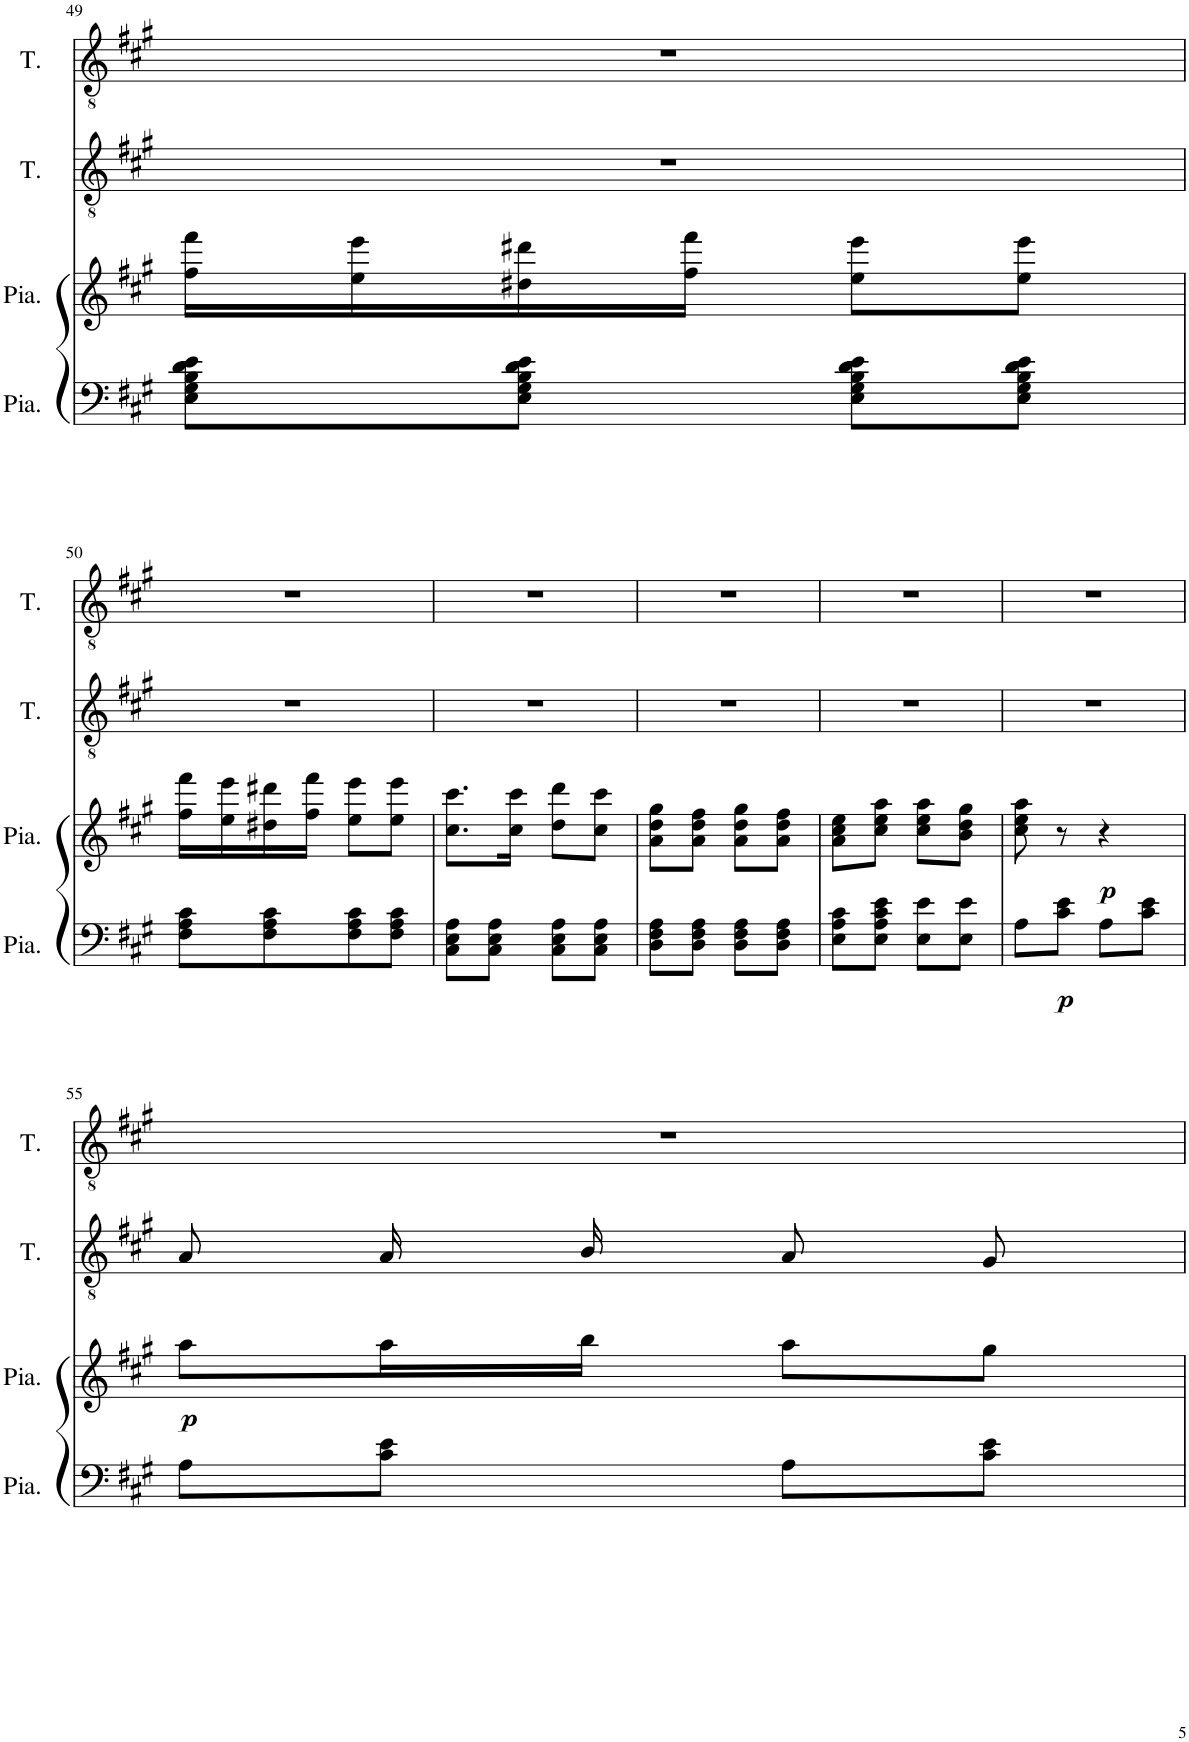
**kern	**dynam	**kern	**dynam	**kern	**kern
*part4	*part4	*part3	*part3	*part2	*part1
*staff4	*staff4	*staff3	*staff3	*staff2	*staff1
*I"Piano	*	*I"Piano	*	*I"Ténor	*I"Ténor
*I'Pia.	*	*I'Pia.	*	*I'T.	*I'T.
!!LO:PB:g=z
*clefF4	*	*clefG2	*	*clefGv2	*clefGv2
*	*	*	*	*Trd8c14	*Trd1c2
*k[f#c#g#]	*	*k[f#c#g#]	*	*k[f#c#g#]	*k[f#c#g#]
*M2/4	*	*M2/4	*	*M2/4	*M2/4
=49	=49	=49	=49	=49	=49
8E\ 8G#\ 8B\ 8d\ 8e\L	.	16ff#\ 16fff#\LL	.	2r	2r
.	.	16ee\ 16eee\	.	.	.
8E\ 8G#\ 8B\ 8d\ 8e\J	.	16dd#X\ 16ddd#X\	.	.	.
.	.	16ff#\ 16fff#\JJ	.	.	.
8E\ 8G#\ 8B\ 8d\ 8e\L	.	8ee\ 8eee\L	.	.	.
8E\ 8G#\ 8B\ 8d\ 8e\J	.	8ee\ 8eee\J	.	.	.
!!LO:LB:g=z
=50	=50	=50	=50	=50	=50
8F#\ 8A\ 8c#\L	.	16ff#\ 16fff#\LL	.	2r	2r
.	.	16ee\ 16eee\	.	.	.
8F#\ 8A\ 8c#\	.	16dd#X\ 16ddd#X\	.	.	.
.	.	16ff#\ 16fff#\JJ	.	.	.
8F#\ 8A\ 8c#\	.	8ee\ 8eee\L	.	.	.
8F#\ 8A\ 8c#\J	.	8ee\ 8eee\J	.	.	.
=51	=51	=51	=51	=51	=51
8C#\ 8E\ 8A\L	.	8.cc#\ 8.ccc#\L	.	2r	2r
8C#\ 8E\ 8A\J	.	.	.	.	.
.	.	16cc#\ 16ccc#\Jk	.	.	.
8C#\ 8E\ 8A\L	.	8dd\ 8ddd\L	.	.	.
8C#\ 8E\ 8A\J	.	8cc#\ 8ccc#\J	.	.	.
=52	=52	=52	=52	=52	=52
8D\ 8F#\ 8A\L	.	8a\ 8dd\ 8gg#\L	.	2r	2r
8D\ 8F#\ 8A\J	.	8a\ 8dd\ 8ff#\J	.	.	.
8D\ 8F#\ 8A\L	.	8a\ 8dd\ 8gg#\L	.	.	.
8D\ 8F#\ 8A\J	.	8a\ 8dd\ 8ff#\J	.	.	.
=53	=53	=53	=53	=53	=53
8E\ 8A\ 8c#\L	.	8a\ 8cc#\ 8ee\L	.	2r	2r
8E\ 8A\ 8c#\ 8e\J	.	8cc#\ 8ee\ 8aa\J	.	.	.
8E\ 8e\L	.	8cc#\ 8ee\ 8aa\L	.	.	.
8E\ 8e\J	.	8b\ 8dd\ 8gg#\J	.	.	.
=54	=54	=54	=54	=54	=54
8A\L	.	8cc#\ 8ee\ 8aa\	.	2r	2r
!	!LO:DY:b	!	!	!	!
8c#\ 8e\J	p	8r	.	.	.
!	!	!	!LO:DY:b	!	!
8A\L	.	4r	p	.	.
8c#\ 8e\J	.	.	.	.	.
!!LO:LB:g=z
=55	=55	=55	=55	=55	=55
!	!	!	!LO:DY:b	!	!
8A\L	.	8aa\L	p	8A/L	2r
8c#\ 8e\J	.	16aa\L	.	16A/L	.
.	.	16bb\JJ	.	16B/JJ	.
8A\L	.	8aa\L	.	8A/L	.
8c#\ 8e\J	.	8gg#\J	.	8G#/J	.
=	=	=	=	=	=
*-	*-	*-	*-	*-	*-
